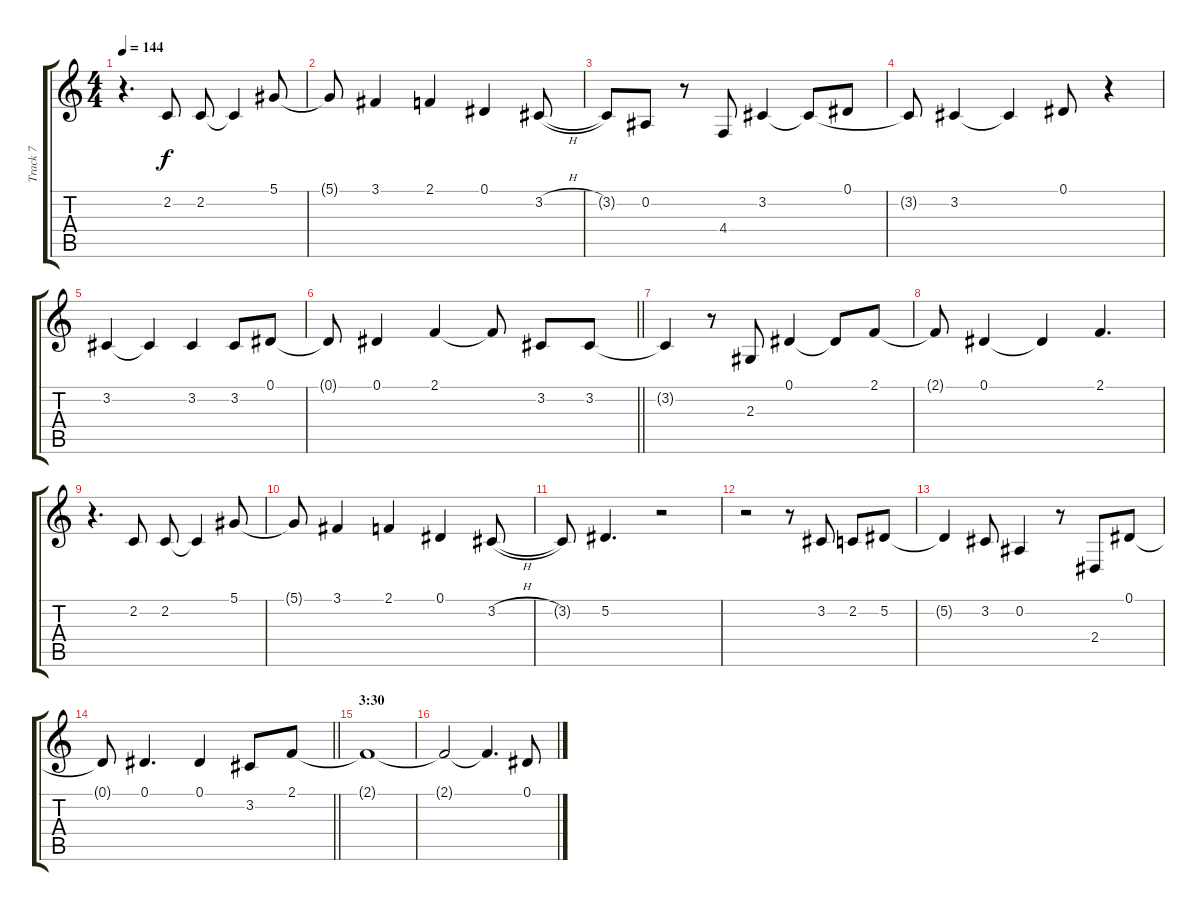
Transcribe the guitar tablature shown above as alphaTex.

\track ("Track 7" "Track 7") {instrument baritonesax}
\staff {score tabs}
\tuning (Eb4 Bb3 Gb3 Db3 Ab2 Eb2) {hide}
\ts (4 4)
\tempo 144
\clef g2
\ks c
r.4{d dy f} 2.2.8 2.2.8 2.2{t}.4 5.1.8 |
5.1{t}.8 3.1.4 2.1.4 0.1.4 3.2{h}.8 |
3.2{t}.8 0.2.8 r.8 4.4.8 3.2.4 3.2{t}.8 0.1.8 |
3.2{t}.8 3.2.4 3.2{t}.4 0.1.8 r.4 |
3.2.4 3.2{t}.4 3.2.4 3.2.8 0.1.8 |
\barLineRight lightlight
0.1{t}.8 0.1.4 2.1.4 2.1{t}.8 3.2.8 3.2.8 |
3.2{t}.4 r.8 2.3.8 0.1.4 0.1{t}.8 2.1.8 |
2.1{t}.8 0.1.4 0.1{t}.4 2.1.4{d} |
r.4{d} 2.2.8 2.2.8 2.2{t}.4 5.1.8 |
5.1{t}.8 3.1.4 2.1.4 0.1.4 3.2{h}.8 |
3.2{t}.8 5.2.4{d} r.2 |
r.2 r.8 3.2.8 2.2.8 5.2.8 |
5.2{t}.4 3.2.8 0.2.4 r.8 2.4.8 0.1.8 |
\barLineRight lightlight
0.1{t}.8 0.1.4{d} 0.1.4 3.2.8 2.1.8 |
\section ("" "3:30")
2.1{t}.1 |
2.1{t}.2 2.1{t}.4{d} 0.1.8
